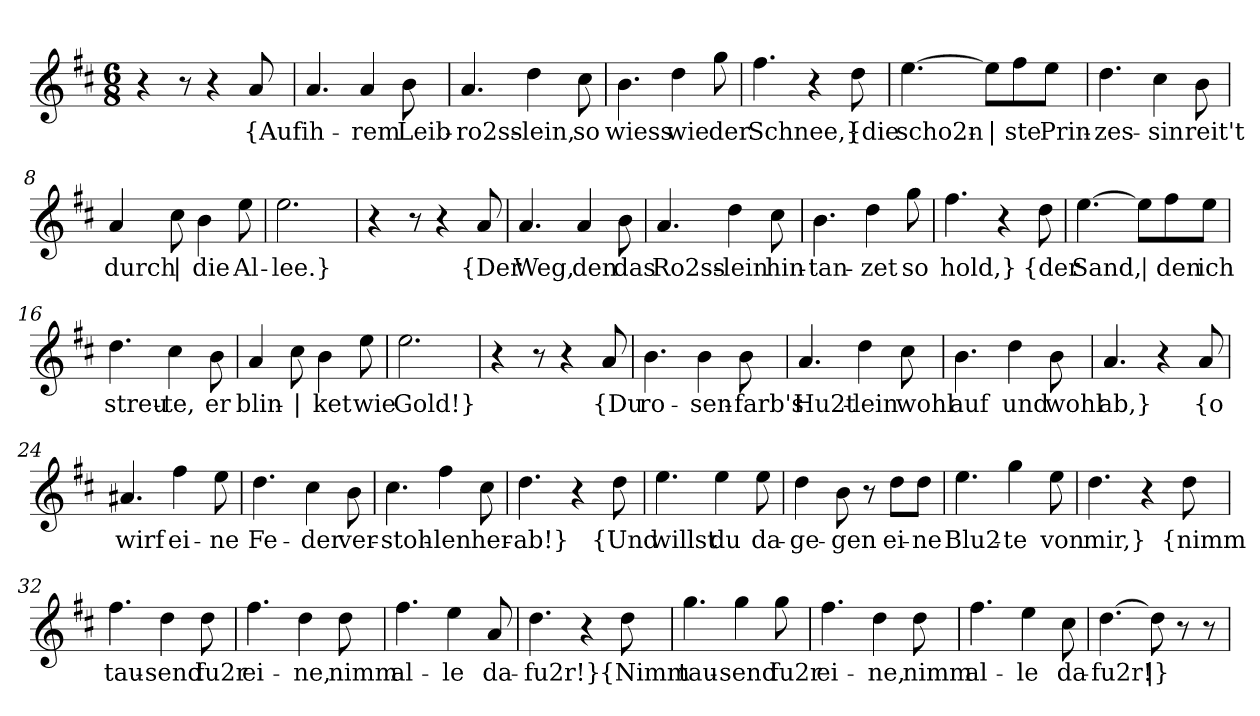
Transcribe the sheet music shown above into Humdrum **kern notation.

**kern	**text
*part1	*part1
*staff1	*staff1
*clefG2	*
*k[f#c#]	*
*M6/8	*
=1	=1
4r	.
8r	.
4r	.
!	!LO:LY:b
8a/	{Auf
=2	=2
!	!LO:LY:b
4.a/	ih-
!	!LO:LY:b
4a/	-rem
!	!LO:LY:b
8b\	Leib-
=3	=3
!	!LO:LY:b
4.a/	-ro2ss-
!	!LO:LY:b
4dd\	-lein,
!	!LO:LY:b
8cc#\	so
=4	=4
!	!LO:LY:b
4.b\	wiess
!	!LO:LY:b
4dd\	wie
!	!LO:LY:b
8gg\	der
=5	=5
!	!LO:LY:b
4.ff#\	Schnee,}
4r	.
!	!LO:LY:b
8dd\	{die
=6	=6
!	!LO:LY:b
[4.ee\	scho2n-
!	!LO:LY:b
8ee\L]	|
!	!LO:LY:b
8ff#\	-ste
!	!LO:LY:b
8ee\J	Prin-
!!LO:LB:g=z
=7	=7
!	!LO:LY:b
4.dd\	-zes-
!	!LO:LY:b
4cc#\	-sin
!	!LO:LY:b
8b\	reit't
=8	=8
!	!LO:LY:b
4a/	durch
!	!LO:LY:b
8cc#\	|
!	!LO:LY:b
4b\	die
!	!LO:LY:b
8ee\	Al-
=9	=9
!	!LO:LY:b
2.ee\	-lee.}
=10	=10
4r	.
8r	.
4r	.
!	!LO:LY:b
8a/	{Der
=11	=11
!	!LO:LY:b
4.a/	Weg,
!	!LO:LY:b
4a/	den
!	!LO:LY:b
8b\	das
=12	=12
!	!LO:LY:b
4.a/	Ro2ss-
!	!LO:LY:b
4dd\	-lein
!	!LO:LY:b
8cc#\	hin-
=13	=13
!	!LO:LY:b
4.b\	-tan-
!	!LO:LY:b
4dd\	-zet
!	!LO:LY:b
8gg\	so
!!LO:LB:g=z
=14	=14
!	!LO:LY:b
4.ff#\	hold,}
4r	.
!	!LO:LY:b
8dd\	{der
=15	=15
!	!LO:LY:b
[4.ee\	Sand,
!	!LO:LY:b
8ee\L]	|
!	!LO:LY:b
8ff#\	den
!	!LO:LY:b
8ee\J	ich
=16	=16
!	!LO:LY:b
4.dd\	streu-
!	!LO:LY:b
4cc#\	-te,
!	!LO:LY:b
8b\	er
=17	=17
!	!LO:LY:b
4a/	blin-
!	!LO:LY:b
8cc#\	|
!	!LO:LY:b
4b\	-ket
!	!LO:LY:b
8ee\	wie
=18	=18
!	!LO:LY:b
2.ee\	Gold!}
=19	=19
4r	.
8r	.
4r	.
!	!LO:LY:b
8a/	{Du
=20	=20
!	!LO:LY:b
4.b\	ro-
!	!LO:LY:b
4b\	-sen-
!	!LO:LY:b
8b\	-farb's
!!LO:LB:g=z
=21	=21
!	!LO:LY:b
4.a/	Hu2t-
!	!LO:LY:b
4dd\	-lein
!	!LO:LY:b
8cc#\	wohl
=22	=22
!	!LO:LY:b
4.b\	auf
!	!LO:LY:b
4dd\	und
!	!LO:LY:b
8b\	wohl
=23	=23
!	!LO:LY:b
4.a/	ab,}
4r	.
!	!LO:LY:b
8a/	{o
=24	=24
!	!LO:LY:b
4.a#X/	wirf
!	!LO:LY:b
4ff#\	ei-
!	!LO:LY:b
8ee\	-ne
=25	=25
!	!LO:LY:b
4.dd\	Fe-
!	!LO:LY:b
4cc#\	-der
!	!LO:LY:b
8b\	ver-
=26	=26
!	!LO:LY:b
4.cc#\	-stoh-
!	!LO:LY:b
4ff#\	-len
!	!LO:LY:b
8cc#\	her-
=27	=27
!	!LO:LY:b
4.dd\	-ab!}
4r	.
!	!LO:LY:b
8dd\	{Und
!!LO:LB:g=z
=28	=28
!	!LO:LY:b
4.ee\	willst
!	!LO:LY:b
4ee\	du
!	!LO:LY:b
8ee\	da-
=29	=29
!	!LO:LY:b
4dd\	-ge-
!	!LO:LY:b
8b\	-gen
8r	.
!	!LO:LY:b
8dd\L	ei-
!	!LO:LY:b
8dd\J	-ne
=30	=30
!	!LO:LY:b
4.ee\	Blu2-
!	!LO:LY:b
4gg\	-te
!	!LO:LY:b
8ee\	von
=31	=31
!	!LO:LY:b
4.dd\	mir,}
4r	.
!	!LO:LY:b
8dd\	{nimm
=32	=32
!	!LO:LY:b
4.ff#\	tau-
!	!LO:LY:b
4dd\	-send
!	!LO:LY:b
8dd\	fu2r
=33	=33
!	!LO:LY:b
4.ff#\	ei-
!	!LO:LY:b
4dd\	-ne,
!	!LO:LY:b
8dd\	nimm
=34	=34
!	!LO:LY:b
4.ff#\	al-
!	!LO:LY:b
4ee\	-le
!	!LO:LY:b
8a/	da-
!!LO:LB:g=z
=35	=35
!	!LO:LY:b
4.dd\	-fu2r!}
4r	.
!	!LO:LY:b
8dd\	{Nimm
=36	=36
!	!LO:LY:b
4.gg\	tau-
!	!LO:LY:b
4gg\	-send
!	!LO:LY:b
8gg\	fu2r
=37	=37
!	!LO:LY:b
4.ff#\	ei-
!	!LO:LY:b
4dd\	-ne,
!	!LO:LY:b
8dd\	nimm
=38	=38
!	!LO:LY:b
4.ff#\	al-
!	!LO:LY:b
4ee\	-le
!	!LO:LY:b
8cc#\	da-
=39	=39
!	!LO:LY:b
[4.dd\	-fu2r!
!	!LO:LY:b
8dd\]	|}
8r	.
8r	.
=	=
*-	*-
